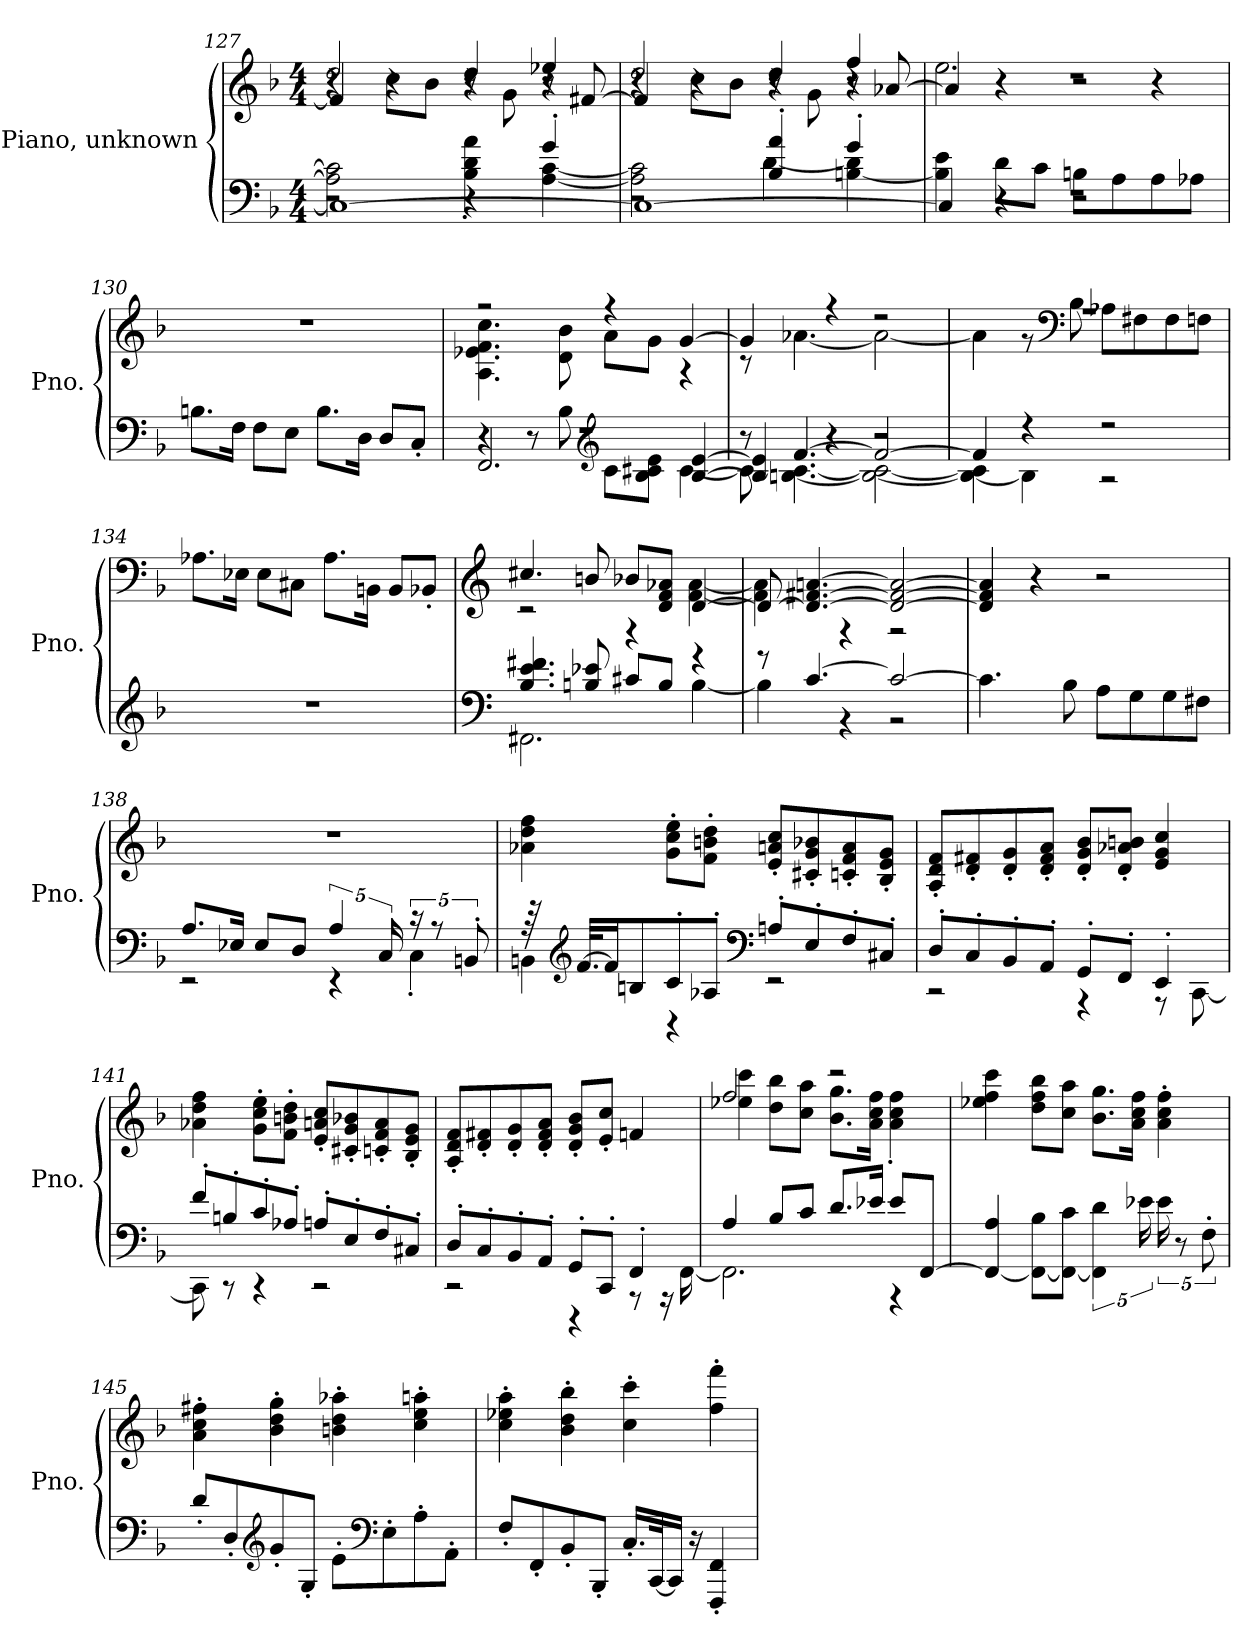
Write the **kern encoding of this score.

**kern	**kern
*part1	*part1
*staff2	*staff1
*I"Piano, unknown	*
*I'Pno.	*
*clefF4	*clefG2
*k[b-]	*k[b-]
*M4/4	*M4/4
=127	=127
*^	*^
*	*^	*	*^
2r	2A\] 2c\]	1C_	2dd/	4r	4f#/]
.	.	.	.	8cc\L	4r
.	.	.	.	8b-\J	.
4r	4B-\' 4d\' 4a\'	.	4dd/	8r	4r
.	.	.	.	8g\	.
4g'/	[4A\ [4c\	.	4ee-X/	4r	8r
.	.	.	.	.	[8f#X/
=128	=128	=128	=128	=128	=128
2r	2A\] 2c\]	1C_	2dd/	4r	4f#/]
.	.	.	.	8cc\L	4r
.	.	.	.	8b-\J	.
4B-/' 4a/'	[4d\	.	4dd/	8r	4r
.	.	.	.	8g\	.
4g'/	[4Bn\ 4d\]	.	4ff/	4r	8r
.	.	.	.	.	[8a-X/
!!LO:LB:g=z	!!	!!
=129	=129	=129	=129	=129	=129
1r	4B\] 4e\	4C/]	1r	2.ee\	4a-/]
.	8d\L	4r	.	.	4r
.	8c\J	.	.	.	.
.	8Bn\L	2r	.	.	2r
.	8A\	.	.	.	.
.	8A\	.	.	4r	.
.	8A-X\J	.	.	.	.
*v	*v	*v	*	*	*
*	*v	*v	*v
=130	=130
8.Bn\L	1r
16F\Jk	.
8F\L	.
8E\J	.
8.B\L	.
16D\Jk	.
8D/L	.
8C'/J	.
=131	=131
*^	*^
*	*^	*	*
1r	4r	2.FF/	2r	4.A\ 4.e-X\ 4.f\ 4.cc\
.	8r	.	.	.
.	8B-\	.	.	8d\ 8b-\
*clefG2	*	*	*	*
.	8c\L	.	4r	8a\L
.	8B-\ 8c#X\ 8e\J	.	.	8g\J
.	[4c#\	[4B-/ [4e/	[4g/	4r
=132	=132	=132	=132	=132
8r	8c#\_	4B-/] 4e/]	4g/]	8r
[4.f/	[4.Bn\ 4.c#\_	.	.	[4.a-X\
.	.	4r	4r	.
2f/_	2B\_ 2c#\_	2r	2r	2a-\_
*	*v	*v	*	*
!!LO:LB:g=z	!!
=133	=133	=133	=133
4f/]	4B\_ 4c#\]	1r	4a-\]
4r	4B\]	.	8r
*	*	*clefF4	*
.	.	.	8B-\
2r	2r	.	8A-X\L
.	.	.	8F#X\
.	.	.	8F#\
.	.	.	8Fn\J
*v	*v	*	*
*	*v	*v
=134	=134
1r	8.A-X\L
.	16E-X\Jk
.	8E-\L
.	8C#X\J
.	8.A-\L
.	16BBn\Jk
.	8BB/L
.	8BB-X'/J
=135	=135
*clefF4	*clefG2
*^	*^
4.B-/ 4.e/ 4.f#X/	2.FF#X\	4.cc#X/	2r
8Bn/ 8e-X/	.	8bn/	.
8c#X/L	.	8b-X/L	4r
8B/J	.	8d/ 8f/ 8a-X/J	.
4r	[4B\	[4d/	[4f\ [4a-\
!!LO:PB:g=z	!!
=136	=136	=136	=136
8r	4B\]	8d/_	4f\] 4a-\]
[4.c/	.	4.d/_ [4.f#X/ [4.an/	.
.	4r	.	4r
2c/_	2r	2d/_ 2f#/_ 2a/_	2r
*v	*v	*	*
*	*v	*v
=137	=137
4.c\]	4d/] 4f#/] 4a/]
.	4r
8B-\	.
8A\L	2r
8G\	.
8G\	.
8F#X\J	.
=138	=138
*^	*
8.A/L	2r	1r
16E-X/Jk	.	.
8E-/L	.	.
8D/J	.	.
5A/	4r	.
20C/	.	.
20r	4C'\	.
10r	.	.
10BBn'/	.	.
!!LO:LB:g=z
=139	=139	=139
64r	4BBn\	4a-X\ 4dd\ 4ff\
*clefG2	*	*
[32.f/KLL	.	.
16f/J]	.	.
8Bn/	.	.
8c'/	4r	8g\' 8cc\' 8ee\'L
8A-X'/J	.	8f\' 8bn\' 8dd\'J
*clefF4	*	*
8An'/L	2r	8e/' 8an/' 8cc/'L
8E'/	.	8c#X/' 8g/' 8b-X/'
8F'/	.	8cn/' 8f/' 8a/'
8C#X'/J	.	8B-/' 8e/' 8g/'J
=140	=140	=140
8D'/L	2r	8A/' 8d/' 8f/'L
8C'/	.	8d/' 8f#X/'
8BB-'/	.	8d/' 8g/'
8AA'/J	.	8d/' 8f#/' 8a/'J
8GG'/L	4r	8d/' 8g/' 8b-/'L
8FF'/J	.	8d/' 8a-X/' 8bn/'J
4EE'/	8r	4e/ 4g/ 4cc/
.	[8CC\	.
=141	=141	=141
8f'/L	8CC\]	4a-X\ 4dd\ 4ff\
8Bn'/	8r	.
8c'/	4r	8g\' 8cc\' 8ee\'L
8A-X'/J	.	8f\' 8bn\' 8dd\'J
8An'/L	2r	8e/' 8an/' 8cc/'L
8E'/	.	8c#X/' 8g/' 8b-X/'
8F'/	.	8cn/' 8f/' 8a/'
8C#X'/J	.	8B-/' 8e/' 8g/'J
!!LO:LB:g=z
=142	=142	=142
8D'/L	2r	8A/' 8d/' 8f/'L
8C'/	.	8d/' 8f#X/'
8BB-'/	.	8d/' 8g/'
8AA'/J	.	8d/' 8f#/' 8a/'J
8GG'/L	4r	8d/' 8g/' 8b-/'L
8CC'/J	.	8e/' 8cc/'J
4FF'/	8r	4fn/
.	16r	.
.	[16FF\	.
=143	=143	=143
*	*	*^
4A/	2.FF\]	2ff/	4ee-X\ 4ccc\
8B-/L	.	.	8dd\ 8bb-\L
8c/J	.	.	8cc\ 8aa\J
8.d/L	.	2r	8.b-\ 8.gg\L
16e-X/Jk	.	.	16a\ 16cc\ 16ff\Jk
8e-/L	4r	.	4a\' 4cc\' 4ff\'
[8FF/J	.	.	.
*v	*v	*	*
*	*v	*v
=144	=144
4FF/_ 4A/	4ee-X\ 4ff\ 4ccc\
8FF\_ 8B-\L	8dd\ 8ff\ 8bb-\L
8FF\_ 8c\J	8cc\ 8aa\J
5FF\] 5d\	8.b-\ 8.gg\L
.	16a\ 16cc\ 16ff\Jk
20e-X\	.
20e-\	4a\' 4cc\' 4ff\'
10r	.
10F'\	.
!!LO:LB:g=z
=145	=145
8d'/L	4a\' 4cc\' 4ff#X\'
8D'/	.
*clefG2	*
8g'/	4b-\' 4dd\' 4gg\'
8G'/J	.
8e'\L	4bn\' 4dd\' 4aa-X\'
*clefF4	*
8E'\	.
8A'\	4cc\' 4ee\' 4aan\'
8AA'\J	.
=146	=146
8F'/L	4cc\' 4ee-X\' 4aa\'
8FF'/	.
8BB-'/	4b-\' 4dd\' 4bb-\'
8BBB-'/J	.
16.C'/LL	4cc\' 4ccc\'
[32CC/K	.
16CC/JJ]	.
16r	.
4FFF/' 4FF/'	4ff\' 4fff\'
=	=
*-	*-
